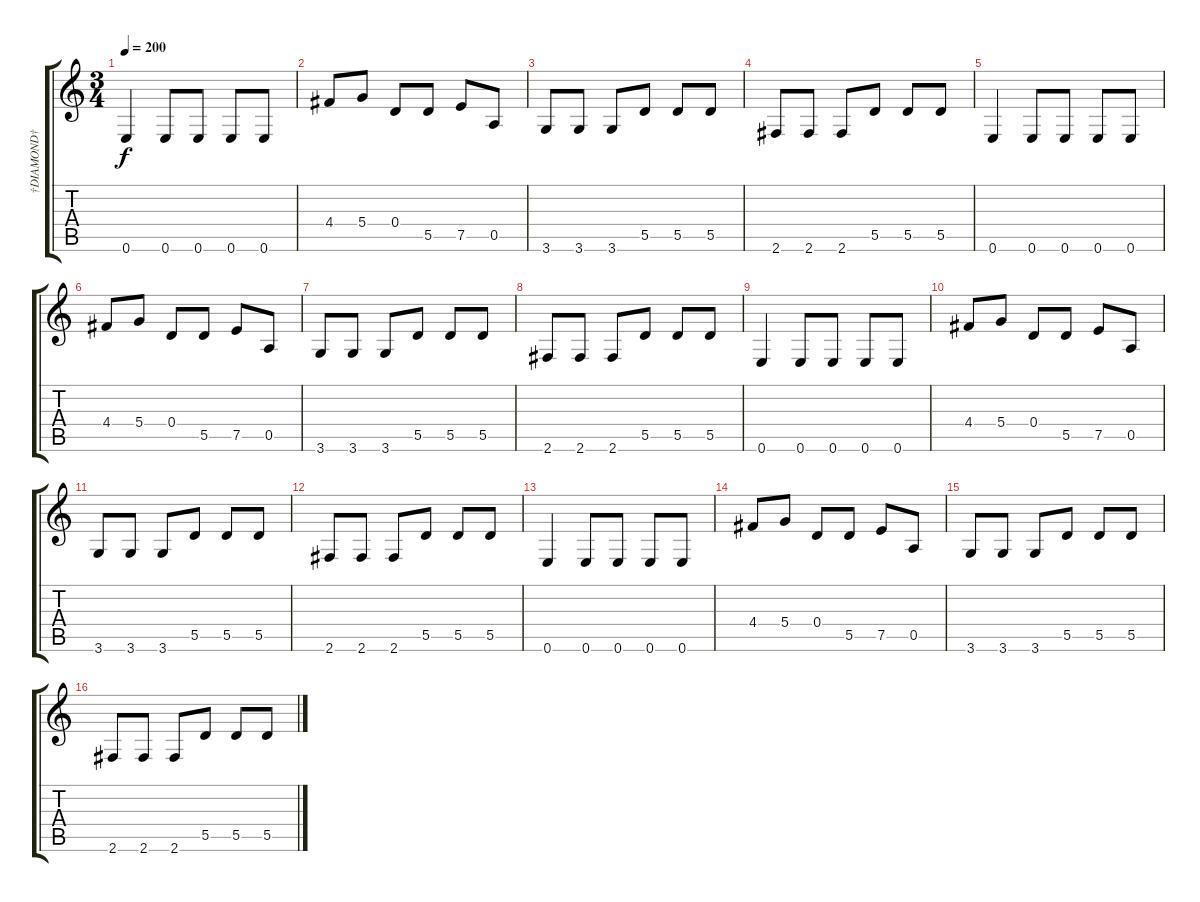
\track ("†DIAMOND†" "†DIAMOND†") {instrument distortionguitar}
\staff {score tabs}
\tuning (E4 B3 G3 D3 A2 E2) {hide}
\ts (3 4)
\tempo 200
\clef g2
\ks c
0.6.4{dy f} 0.6.8 0.6.8 0.6.8 0.6.8 |
4.4.8 5.4.8 0.4.8 5.5.8 7.5.8 0.5.8 |
3.6.8 3.6.8 3.6.8 5.5.8 5.5.8 5.5.8 |
2.6.8 2.6.8 2.6.8 5.5.8 5.5.8 5.5.8 |
0.6.4 0.6.8 0.6.8 0.6.8 0.6.8 |
4.4.8 5.4.8 0.4.8 5.5.8 7.5.8 0.5.8 |
3.6.8 3.6.8 3.6.8 5.5.8 5.5.8 5.5.8 |
2.6.8 2.6.8 2.6.8 5.5.8 5.5.8 5.5.8 |
0.6.4 0.6.8 0.6.8 0.6.8 0.6.8 |
4.4.8 5.4.8 0.4.8 5.5.8 7.5.8 0.5.8 |
3.6.8 3.6.8 3.6.8 5.5.8 5.5.8 5.5.8 |
2.6.8 2.6.8 2.6.8 5.5.8 5.5.8 5.5.8 |
0.6.4 0.6.8 0.6.8 0.6.8 0.6.8 |
4.4.8 5.4.8 0.4.8 5.5.8 7.5.8 0.5.8 |
3.6.8 3.6.8 3.6.8 5.5.8 5.5.8 5.5.8 |
2.6.8 2.6.8 2.6.8 5.5.8 5.5.8 5.5.8
